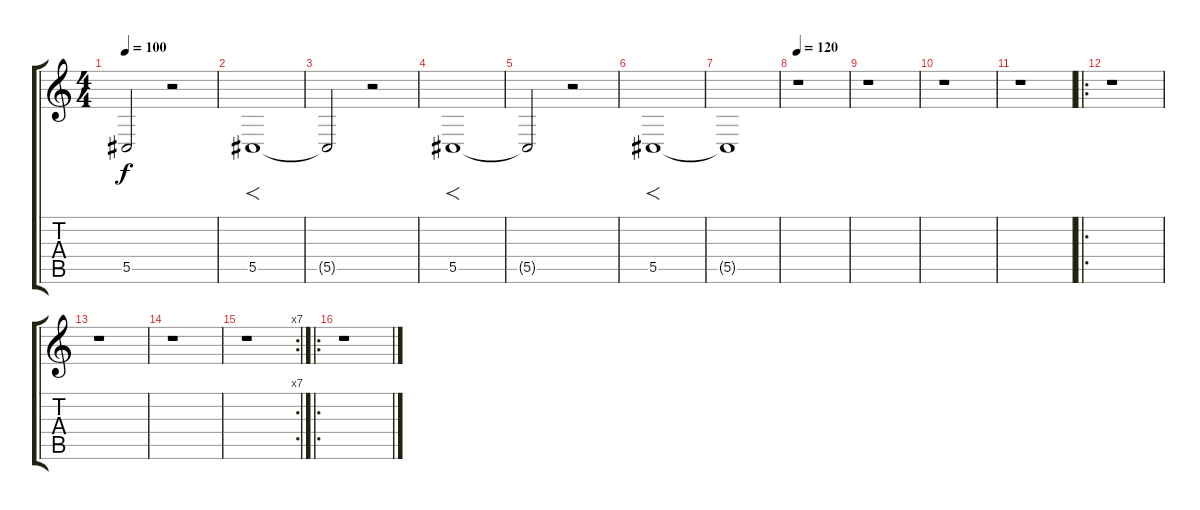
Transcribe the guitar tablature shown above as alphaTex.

\track "" {instrument choiraahs}
\staff {score tabs}
\tuning (Eb4 Bb3 Gb3 Db3 Ab2 Eb2) {hide}
\ts (4 4)
\tempo 100
\clef g2
\ks c
5.5{t}.2{dy f volume 0} r.2{volume 13} |
5.5.1{f} |
5.5{t}.2{volume 0} r.2{volume 13} |
5.5.1{f} |
5.5{t}.2{volume 0} r.2{volume 13} |
5.5.1{f} |
5.5{t}.1 |
\tempo 120
r.1 |
r.1 |
r.1 |
r.1 |
\ro
r.1 |
r.1 |
r.1 |
\rc 7
r.1 |
\ro
r.1
